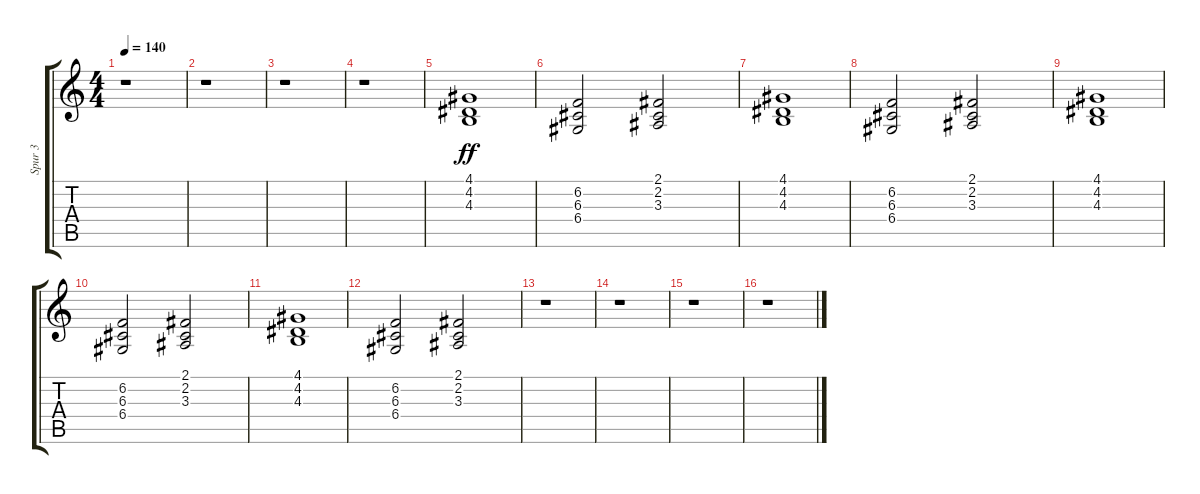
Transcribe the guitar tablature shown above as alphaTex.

\track ("Spur 3" "Spur 3") {instrument synthstrings1}
\staff {score tabs}
\tuning (E4 B3 G3 D3 A2 E2) {hide}
\ts (4 4)
\tempo 140
\clef g2
\ks c
r.1{dy ff} |
r.1 |
r.1 |
r.1 |
(4.1 4.2 4.3).1 |
(6.2 6.3 6.4).2 (2.1 2.2 3.3).2 |
(4.1 4.2 4.3).1 |
(6.2 6.3 6.4).2 (2.1 2.2 3.3).2 |
(4.1 4.2 4.3).1 |
(6.2 6.3 6.4).2 (2.1 2.2 3.3).2 |
(4.1 4.2 4.3).1 |
(6.2 6.3 6.4).2 (2.1 2.2 3.3).2 |
r.1 |
r.1 |
r.1 |
r.1
